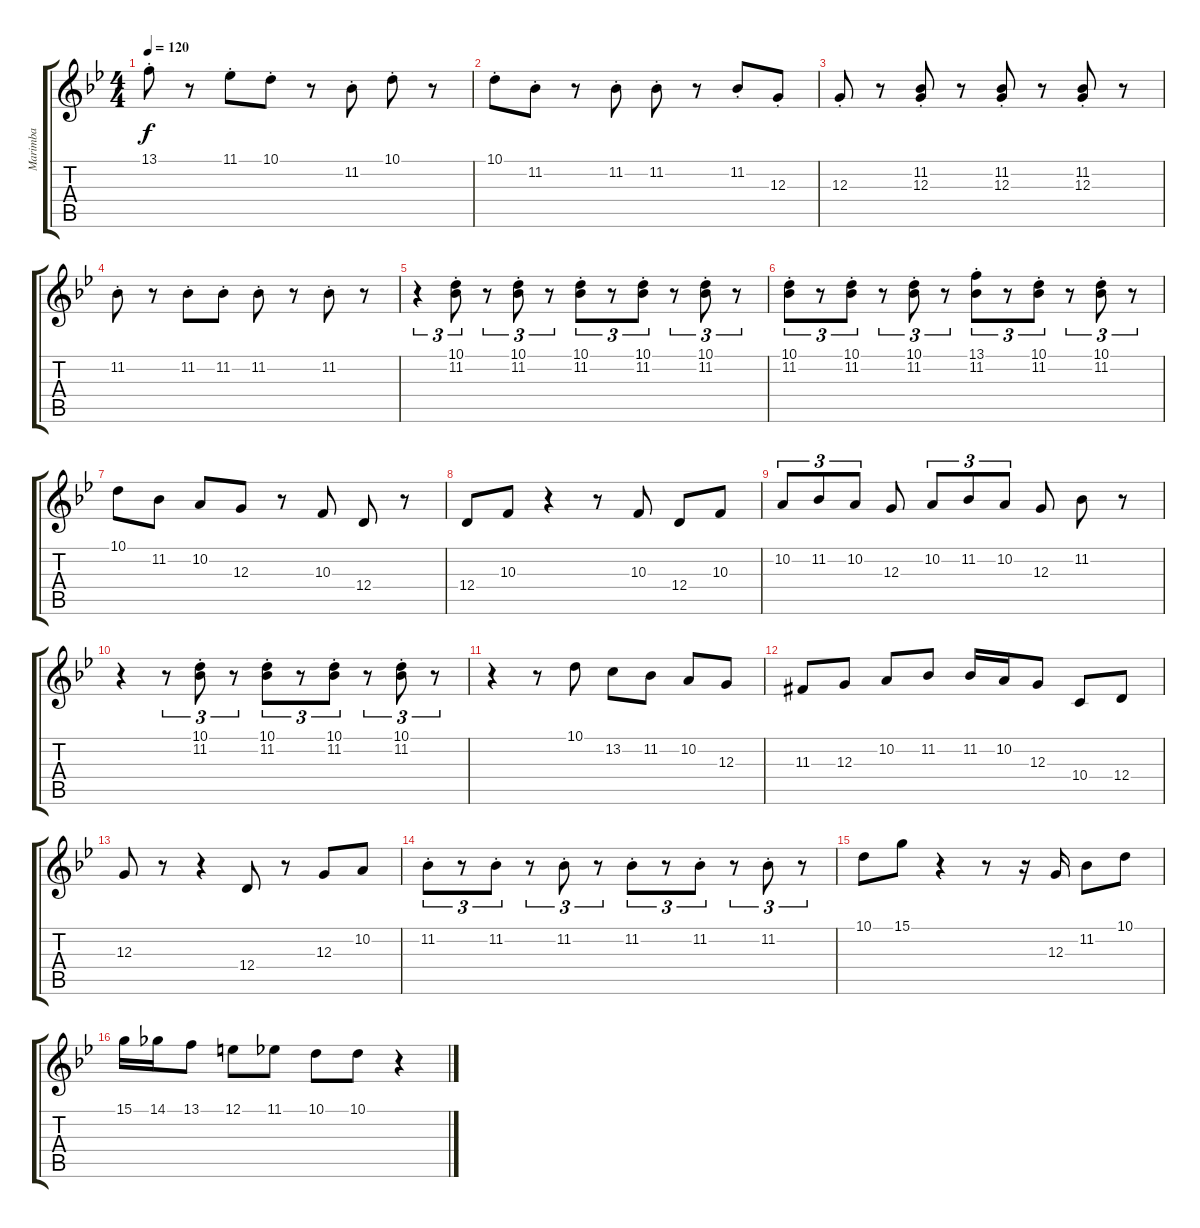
\track ("Marimba" "Marimba") {instrument marimba}
\staff {score tabs}
\tuning (E4 B3 G3 D3 A2 E2) {hide}
\ts (4 4)
\tempo 120
\clef g2
\ks gminor
13.1{st}.8{dy f} r.8 11.1{st}.8 10.1{st}.8 r.8 11.2{st}.8 10.1{st}.8 r.8 |
10.1{st}.8 11.2{st}.8 r.8 11.2{st}.8 11.2{st}.8 r.8 11.2{st}.8 12.3{st}.8 |
12.3{st}.8 r.8 (11.2{st} 12.3{st}).8 r.8 (11.2{st} 12.3{st}).8 r.8 (11.2{st} 12.3{st}).8 r.8 |
11.2{st}.8 r.8 11.2{st}.8 11.2{st}.8 11.2{st}.8 r.8 11.2{st}.8 r.8 |
r.4{tu (3 2)} (10.1{st} 11.2{st}).8{tu (3 2)} r.8{tu (3 2)} (10.1{st} 11.2{st}).8{tu (3 2)} r.8{tu (3 2)} (10.1{st} 11.2{st}).8{tu (3 2)} r.8{tu (3 2)} (10.1{st} 11.2{st}).8{tu (3 2)} r.8{tu (3 2)} (10.1{st} 11.2{st}).8{tu (3 2)} r.8{tu (3 2)} |
(10.1{st} 11.2{st}).8{tu (3 2)} r.8{tu (3 2)} (10.1{st} 11.2{st}).8{tu (3 2)} r.8{tu (3 2)} (10.1{st} 11.2{st}).8{tu (3 2)} r.8{tu (3 2)} (13.1{st} 11.2{st}).8{tu (3 2)} r.8{tu (3 2)} (10.1{st} 11.2{st}).8{tu (3 2)} r.8{tu (3 2)} (10.1{st} 11.2{st}).8{tu (3 2)} r.8{tu (3 2)} |
10.1.8 11.2.8 10.2.8 12.3.8 r.8 10.3.8 12.4.8 r.8 |
12.4.8 10.3.8 r.4 r.8 10.3.8 12.4.8 10.3.8 |
10.2.8{tu (3 2)} 11.2.8{tu (3 2)} 10.2.8{tu (3 2)} 12.3.8{beam split} 10.2.8{tu (3 2)} 11.2.8{tu (3 2) beam merge} 10.2.8{tu (3 2) beam split} 12.3.8 11.2.8 r.8 |
r.4 r.8{tu (3 2)} (10.1{st} 11.2{st}).8{tu (3 2)} r.8{tu (3 2)} (10.1{st} 11.2{st}).8{tu (3 2)} r.8{tu (3 2)} (10.1{st} 11.2{st}).8{tu (3 2)} r.8{tu (3 2)} (10.1{st} 11.2{st}).8{tu (3 2)} r.8{tu (3 2)} |
r.4 r.8 10.1.8 13.2.8 11.2.8 10.2.8 12.3.8 |
11.3{acc #}.8 12.3.8 10.2.8 11.2.8 11.2.16 10.2.16 12.3.8 10.4.8 12.4.8 |
12.3.8 r.8 r.4 12.4.8 r.8 12.3.8 10.2.8 |
11.2{st}.8{tu (3 2)} r.8{tu (3 2)} 11.2{st}.8{tu (3 2)} r.8{tu (3 2)} 11.2{st}.8{tu (3 2)} r.8{tu (3 2)} 11.2{st}.8{tu (3 2)} r.8{tu (3 2)} 11.2{st}.8{tu (3 2)} r.8{tu (3 2)} 11.2{st}.8{tu (3 2)} r.8{tu (3 2)} |
10.1.8 15.1.8 r.4 r.8 r.16 12.3.16 11.2.8 10.1.8 |
15.1.16 14.1.16 13.1.8 12.1.8 11.1.8 10.1.8 10.1.8 r.4
